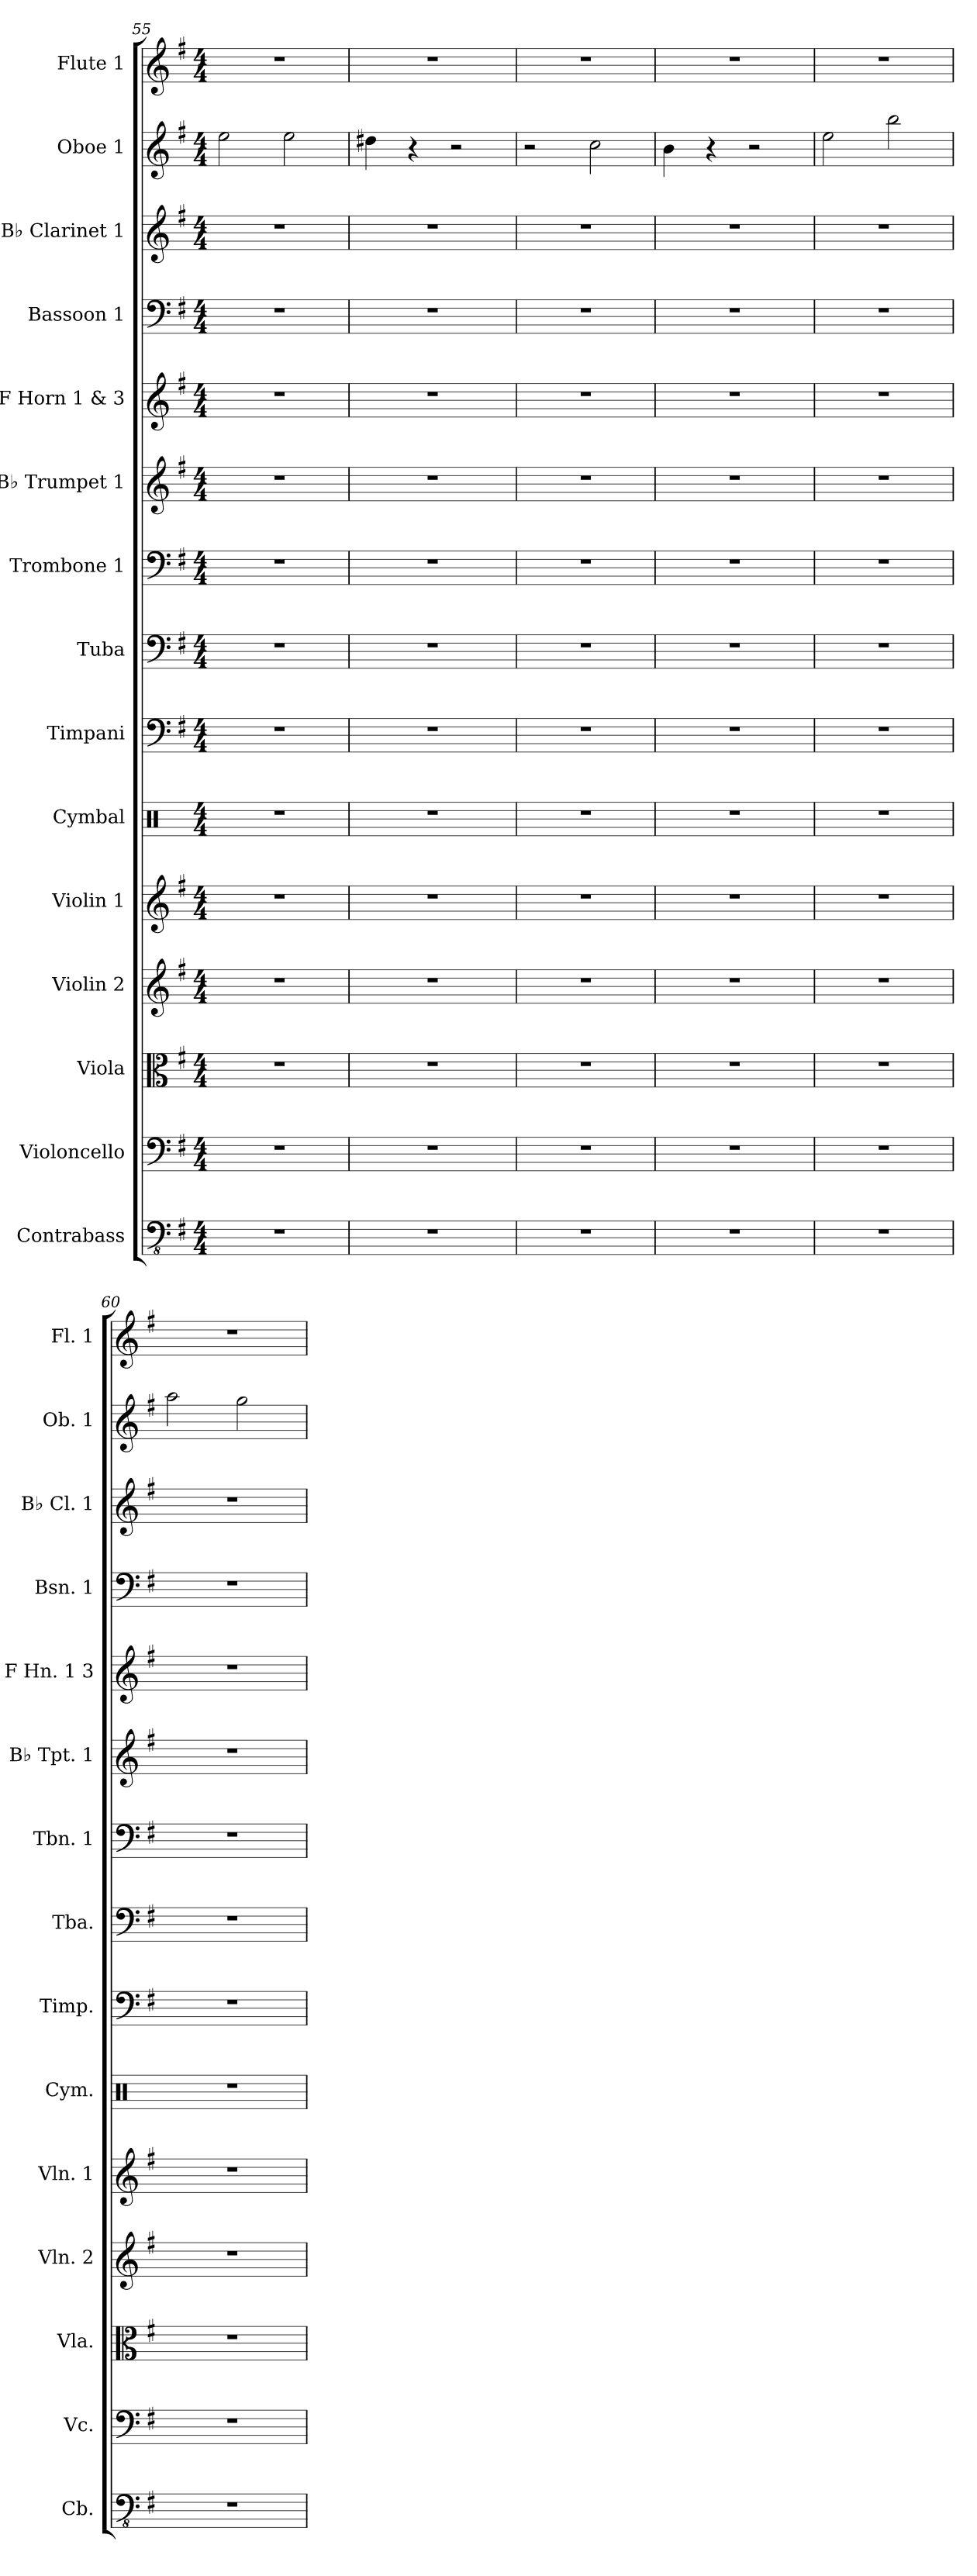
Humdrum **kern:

**kern	**kern	**kern	**kern	**kern	**kern	**kern	**kern	**kern	**kern	**kern	**kern	**kern	**kern	**kern
*part15	*part14	*part13	*part12	*part11	*part10	*part9	*part8	*part7	*part6	*part5	*part4	*part3	*part2	*part1
*staff15	*staff14	*staff13	*staff12	*staff11	*staff10	*staff9	*staff8	*staff7	*staff6	*staff5	*staff4	*staff3	*staff2	*staff1
*I"Contrabass	*I"Violoncello	*I"Viola	*I"Violin 2	*I"Violin 1	*I"Cymbal	*I"Timpani	*I"Tuba	*I"Trombone 1	*I"B♭ Trumpet 1	*I"F Horn 1 &amp; 3	*I"Bassoon 1	*I"B♭ Clarinet 1	*I"Oboe 1	*I"Flute 1
*I'Cb.	*I'Vc.	*I'Vla.	*I'Vln. 2	*I'Vln. 1	*I'Cym.	*I'Timp.	*I'Tba.	*I'Tbn. 1	*I'B♭ Tpt. 1	*I'F Hn. 1 3	*I'Bsn. 1	*I'B♭ Cl. 1	*I'Ob. 1	*I'Fl. 1
*clefFv4	*clefF4	*clefC3	*clefG2	*clefG2	*clefX	*clefF4	*clefF4	*clefF4	*clefG2	*clefG2	*clefF4	*clefG2	*clefG2	*clefG2
*ITrd7c12	*	*	*	*	*	*	*	*	*ITrd1c2	*ITrd4c7	*	*ITrd1c2	*	*
*k[f#]	*k[f#]	*k[f#]	*k[f#]	*k[f#]	*k[]	*k[f#]	*k[f#]	*k[f#]	*k[b-]	*k[]	*k[f#]	*k[b-]	*k[f#]	*k[f#]
*M4/4	*M4/4	*M4/4	*M4/4	*M4/4	*M4/4	*M4/4	*M4/4	*M4/4	*M4/4	*M4/4	*M4/4	*M4/4	*M4/4	*M4/4
=55	=55	=55	=55	=55	=55	=55	=55	=55	=55	=55	=55	=55	=55	=55
1r	1r	1r	1r	1r	1r	1r	1r	1r	1r	1r	1r	1r	2ee\	1r
.	.	.	.	.	.	.	.	.	.	.	.	.	2ee\	.
=56	=56	=56	=56	=56	=56	=56	=56	=56	=56	=56	=56	=56	=56	=56
1r	1r	1r	1r	1r	1r	1r	1r	1r	1r	1r	1r	1r	4dd#X\	1r
.	.	.	.	.	.	.	.	.	.	.	.	.	4r	.
.	.	.	.	.	.	.	.	.	.	.	.	.	2r	.
=57	=57	=57	=57	=57	=57	=57	=57	=57	=57	=57	=57	=57	=57	=57
1r	1r	1r	1r	1r	1r	1r	1r	1r	1r	1r	1r	1r	2r	1r
.	.	.	.	.	.	.	.	.	.	.	.	.	2cc\	.
!!LO:PB:g=z
=58	=58	=58	=58	=58	=58	=58	=58	=58	=58	=58	=58	=58	=58	=58
1r	1r	1r	1r	1r	1r	1r	1r	1r	1r	1r	1r	1r	4b\	1r
.	.	.	.	.	.	.	.	.	.	.	.	.	4r	.
.	.	.	.	.	.	.	.	.	.	.	.	.	2r	.
=59	=59	=59	=59	=59	=59	=59	=59	=59	=59	=59	=59	=59	=59	=59
1r	1r	1r	1r	1r	1r	1r	1r	1r	1r	1r	1r	1r	2ee\	1r
.	.	.	.	.	.	.	.	.	.	.	.	.	2bb\	.
=60	=60	=60	=60	=60	=60	=60	=60	=60	=60	=60	=60	=60	=60	=60
1r	1r	1r	1r	1r	1r	1r	1r	1r	1r	1r	1r	1r	2aa\	1r
.	.	.	.	.	.	.	.	.	.	.	.	.	2gg\	.
=	=	=	=	=	=	=	=	=	=	=	=	=	=	=
*-	*-	*-	*-	*-	*-	*-	*-	*-	*-	*-	*-	*-	*-	*-
